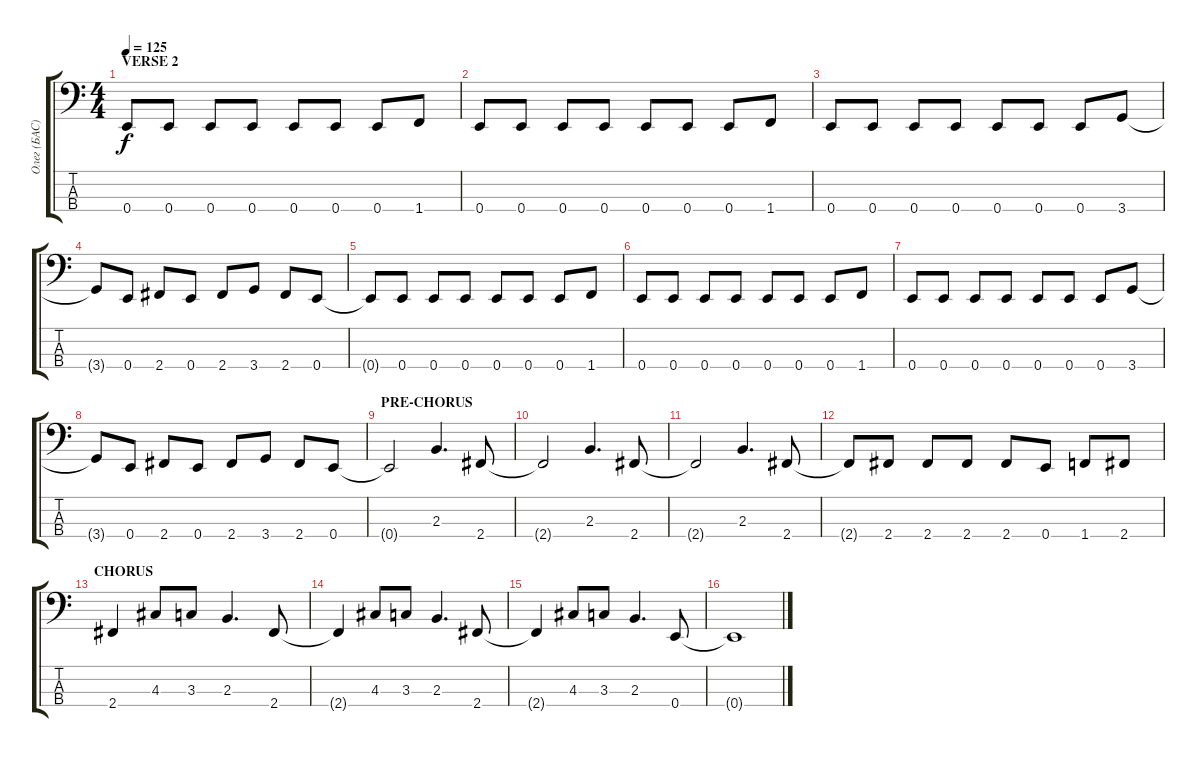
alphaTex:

\track ("Олег (БАС)" "Олег (БАС)") {instrument electricbasspick}
\staff {score tabs}
\tuning (G2 D2 A1 E1) {hide}
\ts (4 4)
\section ("" "VERSE 2")
\tempo 125
\clef f4
\ks c
0.4{t}.8{dy f} 0.4.8 0.4.8 0.4.8 0.4.8 0.4.8 0.4.8 1.4.8 |
0.4.8 0.4.8 0.4.8 0.4.8 0.4.8 0.4.8 0.4.8 1.4.8 |
0.4.8 0.4.8 0.4.8 0.4.8 0.4.8 0.4.8 0.4.8 3.4.8 |
3.4{t}.8 0.4.8 2.4.8 0.4.8 2.4.8 3.4.8 2.4.8 0.4.8 |
0.4{t}.8 0.4.8 0.4.8 0.4.8 0.4.8 0.4.8 0.4.8 1.4.8 |
0.4.8 0.4.8 0.4.8 0.4.8 0.4.8 0.4.8 0.4.8 1.4.8 |
0.4.8 0.4.8 0.4.8 0.4.8 0.4.8 0.4.8 0.4.8 3.4.8 |
3.4{t}.8 0.4.8 2.4.8 0.4.8 2.4.8 3.4.8 2.4.8 0.4.8 |
\section ("" "PRE-CHORUS")
0.4{t}.2 2.3.4{d} 2.4.8 |
2.4{t}.2 2.3.4{d} 2.4.8 |
2.4{t}.2 2.3.4{d} 2.4.8 |
2.4{t}.8 2.4.8 2.4.8 2.4.8 2.4.8 0.4.8 1.4.8 2.4.8 |
\section ("" "CHORUS")
2.4.4 4.3.8 3.3.8 2.3.4{d} 2.4.8 |
2.4{t}.4 4.3.8 3.3.8 2.3.4{d} 2.4.8 |
2.4{t}.4 4.3.8 3.3.8 2.3.4{d} 0.4.8 |
0.4{t}.1
